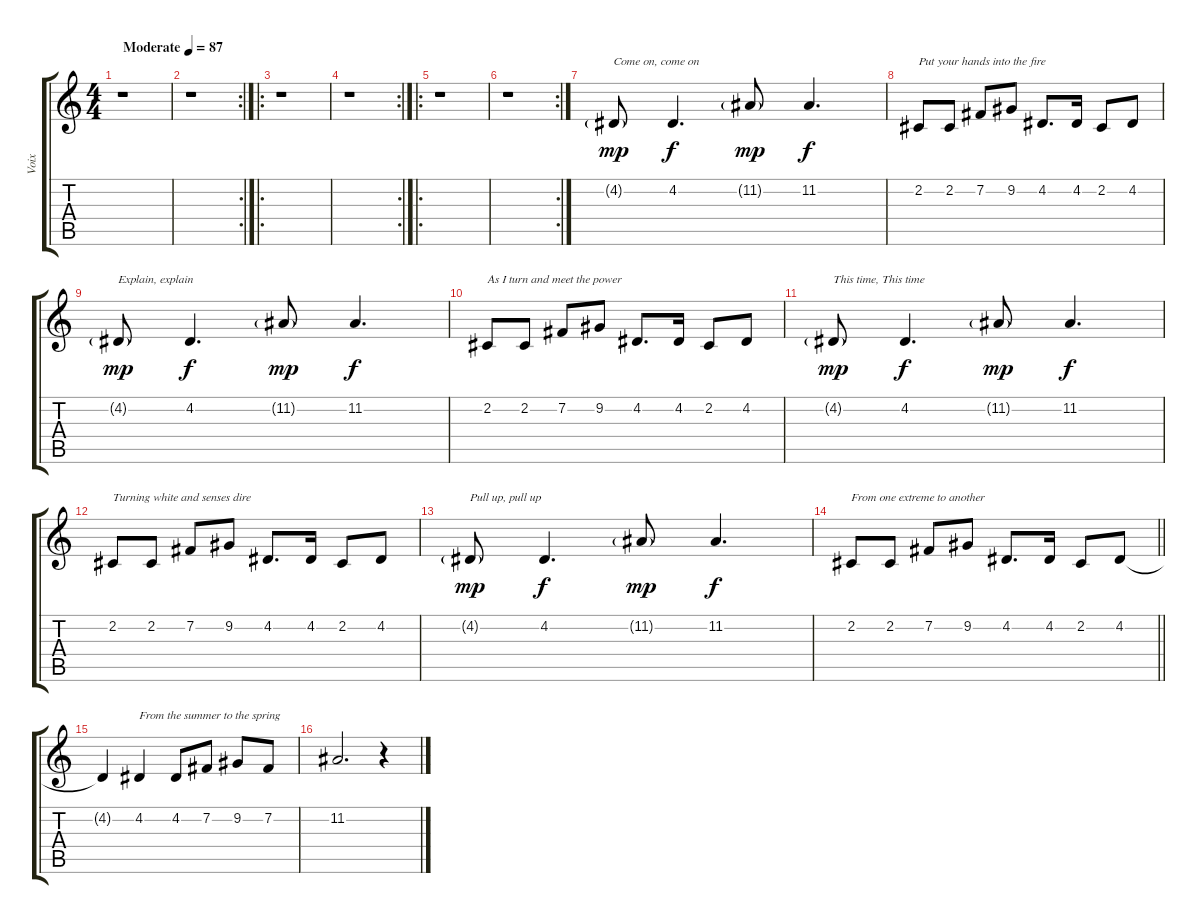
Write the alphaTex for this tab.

\track ("Voix" "Voix") {instrument voiceoohs}
\staff {score tabs}
\tuning (E4 B3 G3 D3 A2 E2) {hide}
\ts (4 4)
\tempo (87 "Moderate")
\clef g2
\ks c
r.1{dy mp instrument voiceoohs} |
\rc 2
r.1 |
\ro
r.1 |
\rc 2
r.1 |
\ro
r.1 |
\rc 2
r.1 |
4.2{g}.8{txt "Come on, come on"} 4.2.4{d dy f} 11.2{g}.8{dy mp} 11.2.4{d dy f} |
2.2.8{txt "Put your hands into the fire"} 2.2.8 7.2.8 9.2.8 4.2.8{d} 4.2.16 2.2.8 4.2.8 |
4.2{g}.8{txt "Explain, explain" dy mp} 4.2.4{d dy f} 11.2{g}.8{dy mp} 11.2.4{d dy f} |
2.2.8{txt "As I turn and meet the power"} 2.2.8 7.2.8 9.2.8 4.2.8{d} 4.2.16 2.2.8 4.2.8 |
4.2{g}.8{txt "This time, This time" dy mp} 4.2.4{d dy f} 11.2{g}.8{dy mp} 11.2.4{d dy f} |
2.2.8{txt "Turning white and senses dire"} 2.2.8 7.2.8 9.2.8 4.2.8{d} 4.2.16 2.2.8 4.2.8 |
4.2{g}.8{txt "Pull up, pull up" dy mp} 4.2.4{d dy f} 11.2{g}.8{dy mp} 11.2.4{d dy f} |
\barLineRight lightlight
2.2.8{txt "From one extreme to another"} 2.2.8 7.2.8 9.2.8 4.2.8{d} 4.2.16 2.2.8 4.2.8 |
4.2{t}.4 4.2.4{txt "From the summer to the spring"} 4.2.8 7.2.8 9.2.8 7.2.8 |
11.2.2{d} r.4
